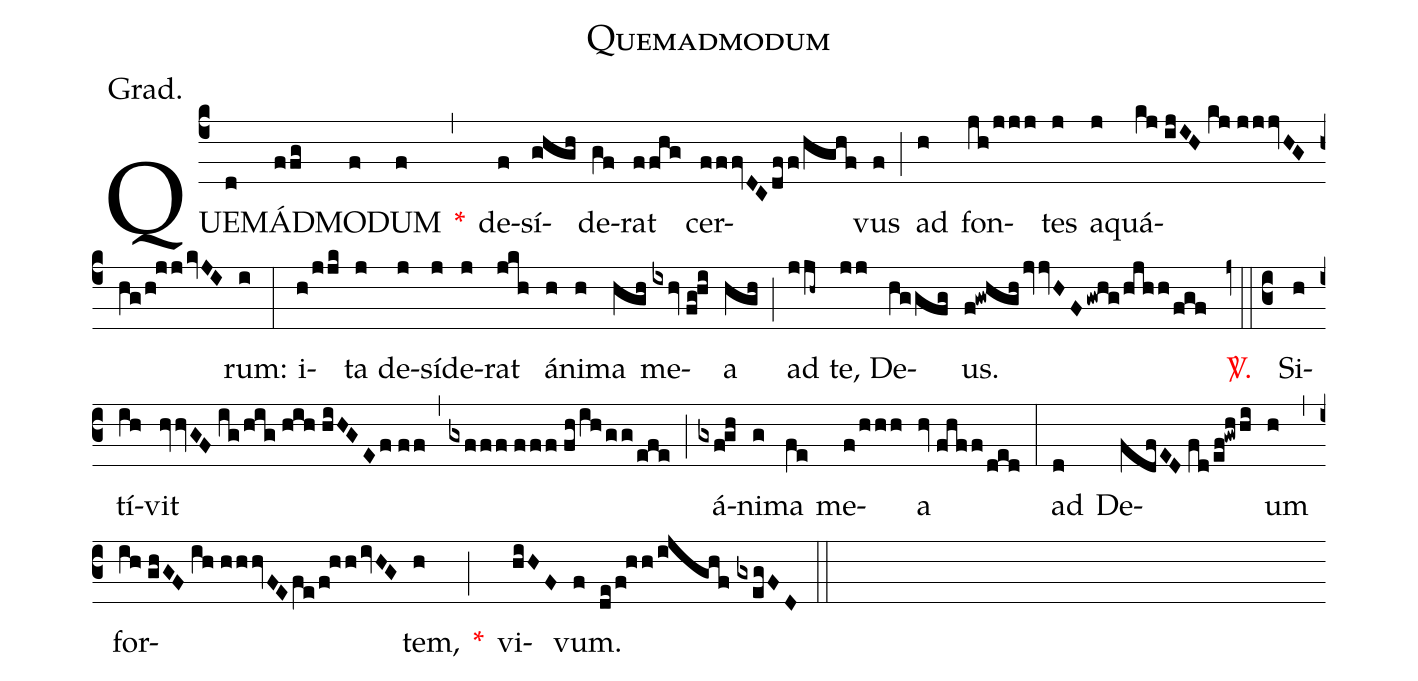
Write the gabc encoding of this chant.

name:Quemadmodum;
annotation:Grad.;
mode:V.;
office-part:Gradual;
%%
(c4) QUE(d)MÁD(ffg)MO(f)DUM(f) <v>\red{*}</v>(,) de(f)sí(ghgh)de(gf)rat(ffhg) cer(fffvDC/dff/hghf)vus(f) (;) ad(h) fon(jh/jjj)tes(j) a(j)quá(kj//ijIH//kj//jjjvHG/hg/h!jj/kvJI)rum:(i) (:) i(h/jjk)ta(j) de(j)sí(j)de(j)rat(jkh) á(h)ni(h)ma(hgh) me(ixhv//fg!hi)a(hgh) (;) ad(jjh~) te,(jj) De(hggfg)us.(f!gwhgh/jvvHF/gwhg/hjhh/fgf) <v>\red{\Vbar.}</v>(z0::c3) Si(h)tí(ih)vit(hvvGF//ig/hig//hih//hiHGE/f//ff) (,) (gxfff//fff//fh/ih/gg/efe) (;) á(gxf!gh)ni(g)ma(fe) me(f/hhh)a(hv//fhff/ded) (:) ad(d) De(fdfED//fd/ef!gwhhi)um(h) (,) for(ih//ghGF//ih//hhhvFE/fe/f!hh/ivHG)tem,(h) <v>\red{*}</v>(;) vi(hiHF)vum.(f de/f!hh/ijghf//gxegFD) (::)
